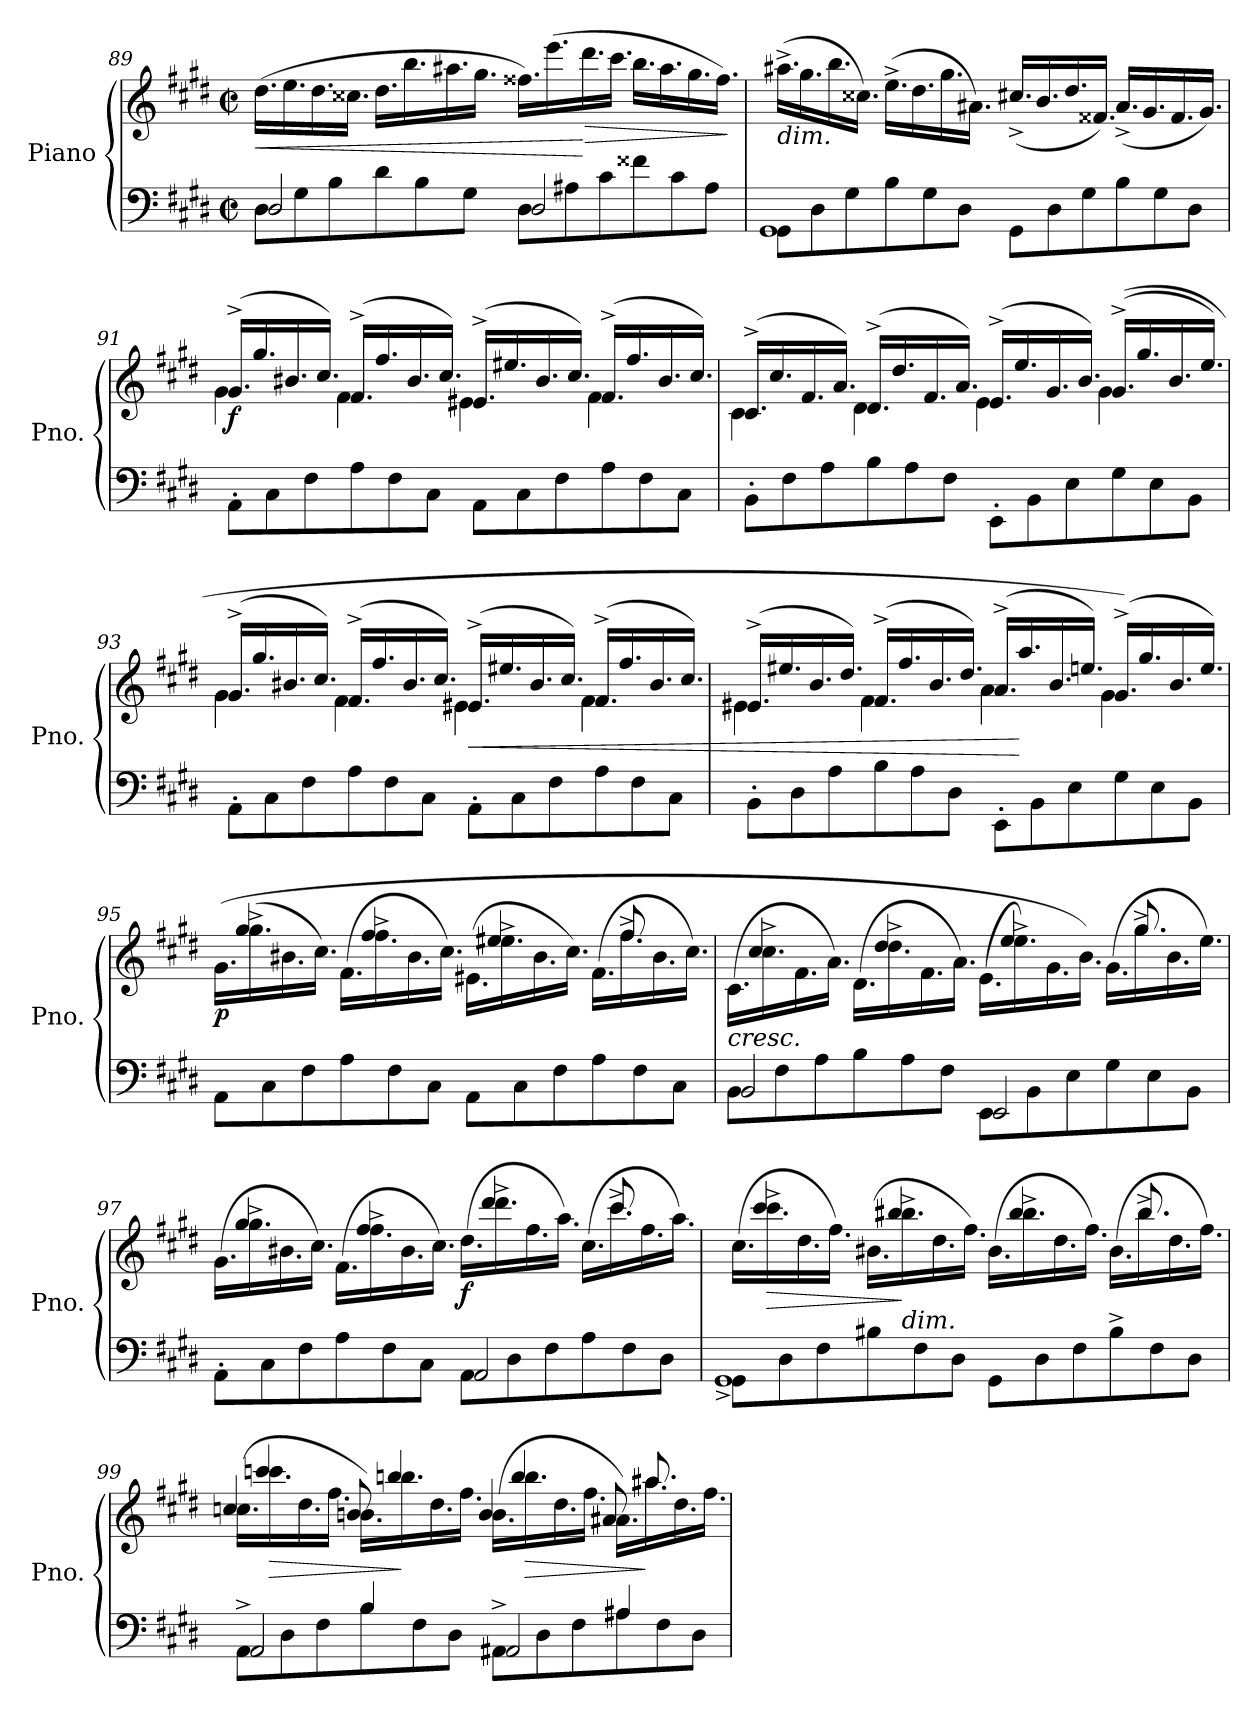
**kern	**kern	**dynam
*part1	*part1	*part1
*staff2	*staff1	*staff1/2
*I"Piano	*	*
*I'Pno.	*	*
!!LO:LB:g=z
*clefF4	*clefG2	*
*k[f#c#g#d#]	*k[f#c#g#d#]	*
*M2/2	*M2/2	*
*met(c|)	*met(c|)	*
*Xtuplet	*Xtuplet	*
=89	=89	=89
*^	*	*
!	!	!	!LO:HP:b
12D#\L	2D#/	(>24.dd#\LL	<
.	.	24.ee\	.
12G#\	.	.	.
.	.	24.dd#\	.
12B\	.	.	.
.	.	24.cc##X\JJ	.
12d#\	.	24.dd#\LL	.
.	.	24.bb\	.
12B\	.	.	.
.	.	24.aa#X\	.
12G#\J	.	.	.
.	.	24.gg#\JJ	.
12D#\L	2D#/	24.ff##X\LL)	.
.	.	(>24.eee\	.
12A#X\	.	.	.
!	!	!	!LO:HP:n=1:b
.	.	24.ddd#\	[ >
12c#\	.	.	.
.	.	24.ccc#\JJ	.
12f##X\	.	24.bb\LL	.
.	.	24.aa#\	.
12c#\	.	.	.
.	.	24.gg#\	.
12A#\J	.	.	.
.	.	24.ff##\JJ)	.
*v	*v	*	*
.	.	]
=90	=90	=90
*^	*	*
!	!	!LO:TX:b:i:t=dim.	!
12GG#\L	1GG#	(>24.aa#X^\LL	.
.	.	24.gg#\	.
12D#\	.	.	.
.	.	24.bb\	.
12G#\	.	.	.
.	.	24.cc##X\JJ)	.
12B\	.	(>24.ee^\LL	.
.	.	24.dd#\	.
12G#\	.	.	.
.	.	24.gg#\	.
12D#\J	.	.	.
.	.	24.a#X\JJ)	.
12GG#\L	.	(<24.cc#X^/LL	.
.	.	24.b/	.
12D#\	.	.	.
.	.	24.dd#/	.
12G#\	.	.	.
.	.	24.f##X/JJ)	.
12B\	.	(<24.a#^/LL	.
.	.	24.g#/	.
12G#\	.	.	.
.	.	24.f##/	.
12D#\J	.	.	.
.	.	24.g#/JJ)	.
*v	*v	*	*
=91	=91	=91
*	*^	*
!	!	!	!LO:DY:b
12AA'\L	(>24.g#^/LL	4g#\	f
.	24.gg#/	.	.
12C#\	.	.	.
.	24.b#X/	.	.
12F#\	.	.	.
.	24.cc#/JJ)	.	.
12A\	(>24.f#^/LL	4f#\	.
.	24.ff#/	.	.
12F#\	.	.	.
.	24.b#/	.	.
12C#\J	.	.	.
.	24.cc#/JJ)	.	.
12AA\L	(>24.e#X^/LL	4e#\	.
.	24.ee#X/	.	.
12C#\	.	.	.
.	24.b#/	.	.
12F#\	.	.	.
.	24.cc#/JJ)	.	.
12A\	(>24.f#^/LL	4f#\	.
.	24.ff#/	.	.
12F#\	.	.	.
.	24.b#/	.	.
12C#\J	.	.	.
.	24.cc#/JJ)	.	.
!!LO:PB:g=z	!!
=92	=92	=92	=92
12BB'\L	(>24.c#^/LL	4c#\	.
.	24.cc#/	.	.
12F#\	.	.	.
.	24.f#/	.	.
12A\	.	.	.
.	24.a/JJ)	.	.
12B\	(>24.d#^/LL	4d#\	.
.	24.dd#/	.	.
12A\	.	.	.
.	24.f#/	.	.
12F#\J	.	.	.
.	24.a/JJ)	.	.
12EE'\L	(>24.e^/LL	4e\	.
.	24.ee/	.	.
12BB\	.	.	.
.	24.g#/	.	.
12E\	.	.	.
.	24.b/JJ)	.	.
12G#\	(>(<24.g#^/LL	4g#\	.
.	24.gg#/	.	.
12E\	.	.	.
.	24.b/	.	.
12BB\J	.	.	.
.	24.ee/JJ)	.	.
=93	=93	=93	=93
12AA'\L	(>24.g#^/LL	4g#\	.
.	24.gg#/	.	.
12C#\	.	.	.
.	24.b#X/	.	.
12F#\	.	.	.
.	24.cc#/JJ)	.	.
12A\	(>24.f#^/LL	4f#\	.
.	24.ff#/	.	.
12F#\	.	.	.
.	24.b#/	.	.
12C#\J	.	.	.
.	24.cc#/JJ)	.	.
!	!	!	!LO:HP:b
12AA'\L	(>24.e#X^/LL	4e#\	<
.	24.ee#X/	.	.
12C#\	.	.	.
.	24.b#/	.	.
12F#\	.	.	.
.	24.cc#/JJ)	.	.
12A\	(>24.f#^/LL	4f#\	.
.	24.ff#/	.	.
12F#\	.	.	.
.	24.b#/	.	.
12C#\J	.	.	.
.	24.cc#/JJ)	.	.
=94	=94	=94	=94
12BB'\L	(>24.e#X^/LL	4e#\	.
.	24.ee#X/	.	.
12D#\	.	.	.
.	24.b/	.	.
12A\	.	.	.
.	24.dd#/JJ)	.	.
12B\	(>24.f#^/LL	4f#\	.
.	24.ff#/	.	.
12A\	.	.	.
.	24.b/	.	.
12D#\J	.	.	.
.	24.dd#/JJ)	.	.
12EE'\L	(>24.a^/LL	4a\	.
.	24.aa/	.	[
12BB\	.	.	.
.	24.b/	.	.
12E\	.	.	.
.	24.een/JJ)	.	.
12G#\	(>24.g#^/LL)	4g#\	.
.	24.gg#/	.	.
12E\	.	.	.
.	24.b/	.	.
12BB\J	.	.	.
.	24.ee/JJ)	.	.
!!LO:LB:g=z	!!
=95	=95	=95	=95
!	!	!	!LO:DY:b
12AA\L	(<24.g#\LL	16ryy	p
.	(>24.gg#^\	4gg#/	.
12C#\	.	.	.
.	24.b#X\	.	.
12F#\	.	.	.
.	24.cc#\JJ)	.	.
12A\	(<24.f#\LL	.	.
.	24.ff#^\	4ff#/	.
12F#\	.	.	.
.	24.b#\	.	.
12C#\J	.	.	.
.	24.cc#\JJ)	.	.
12AA\L	(<24.e#X\LL	.	.
.	24.ee#X^\	4ee#/	.
12C#\	.	.	.
.	24.b#\	.	.
12F#\	.	.	.
.	24.cc#\JJ)	.	.
12A\	(<24.f#\LL	.	.
!	!	!LO:N:head=solid	!
.	24.ff#^\	8.ff#/	.
12F#\	.	.	.
.	24.b#\	.	.
12C#\J	.	.	.
.	24.cc#\JJ)	.	.
=96	=96	=96	=96
*^	*	*	*
!	!	!LO:TX:b:i:t=cresc.	!	!
12BB\L	2BB/	(<24.c#\LL	16ryy	.
.	.	24.cc#^\	4cc#/	.
12F#\	.	.	.	.
.	.	24.f#\	.	.
12A\	.	.	.	.
.	.	24.a\JJ)	.	.
12B\	.	(<24.d#\LL	.	.
.	.	24.dd#^\	4dd#/	.
12A\	.	.	.	.
.	.	24.f#\	.	.
12F#\J	.	.	.	.
.	.	24.a\JJ)	.	.
12EE\L	2EE/	(<24.e\LL	.	.
.	.	24.ee^\)	4ee/	.
12BB\	.	.	.	.
.	.	24.g#\	.	.
12E\	.	.	.	.
.	.	24.b\JJ)	.	.
12G#\	.	(<24.g#\LL	.	.
!	!	!	!LO:N:head=solid	!
.	.	24.gg#^\	8.gg#/	.
12E\	.	.	.	.
.	.	24.b\	.	.
12BB\J	.	.	.	.
.	.	24.ee\JJ)	.	.
=97	=97	=97	=97	=97
12AA'\L	2ryy	(<24.g#\LL	16ryy	.
.	.	24.gg#^\	4gg#/	.
12C#\	.	.	.	.
.	.	24.b#X\	.	.
12F#\	.	.	.	.
.	.	24.cc#\JJ)	.	.
12A\	.	(<24.f#\LL	.	.
.	.	24.ff#^\	4ff#/	.
12F#\	.	.	.	.
.	.	24.b#\	.	.
12C#\J	.	.	.	.
.	.	24.cc#\JJ)	.	.
!	!	!	!	!LO:DY:b
12AA\L	2AA/	(<24.dd#\LL	.	f
.	.	24.ddd#^\	4ddd#/	.
12D#\	.	.	.	.
.	.	24.ff#\	.	.
12F#\	.	.	.	.
.	.	24.aa\JJ)	.	.
12A\	.	(<24.cc#\LL	.	.
!	!	!	!LO:N:head=solid	!
.	.	24.ccc#^\	8.ccc#/	.
12F#\	.	.	.	.
.	.	24.ff#\	.	.
12D#\J	.	.	.	.
.	.	24.aa\JJ)	.	.
!!LO:LB:g=z	!!
=98	=98	=98	=98	=98
12GG#\L	1GG#^	(<24.cc#\LL	16ryy	.
!	!	!	!	!LO:HP:b
.	.	24.ccc#^\	4ccc#/	>
12D#\	.	.	.	.
.	.	24.dd#\	.	.
12F#\	.	.	.	.
.	.	24.ff#\JJ)	.	.
12B#X\	.	(<24.b#X\LL	.	.
!	!	!LO:TX:b:i:t=dim.	!	!
.	.	24.bb#X^\	4bb#/	]
12F#\	.	.	.	.
.	.	24.dd#\	.	.
12D#\J	.	.	.	.
.	.	24.ff#\JJ)	.	.
12GG#\L	.	(<24.b#\LL	.	.
.	.	24.bb#^\	4bb#/	.
12D#\	.	.	.	.
.	.	24.dd#\	.	.
12F#\	.	.	.	.
.	.	24.ff#\JJ)	.	.
12B#^\	.	(<24.b#\LL	.	.
!	!	!	!LO:N:head=solid	!
.	.	24.bb#^\	8.bb#/	.
12F#\	.	.	.	.
.	.	24.dd#\	.	.
12D#\J	.	.	.	.
.	.	24.ff#\JJ)	.	.
=99	=99	=99	=99	=99
*	*^	*	*^	*
12AA^\L	2AA/	4ryy	(<24.ccn\LL	4cc/	16ryy	.
!	!	!	!	!	!	!LO:HP:b
.	.	.	24.cccn\	.	4ccc/	>
12D#\	.	.	.	.	.	.
.	.	.	24.dd#\	.	.	.
12F#\	.	.	.	.	.	.
.	.	.	24.ff#\JJ	.	.	.
12B\	.	4B/	24.bn\LL)	8b/	.	.
.	.	.	24.bbn\	.	4bb/	]
12F#\	.	.	.	.	.	.
.	.	.	24.dd#\	8ryy	.	.
12D#\J	.	.	.	.	.	.
.	.	.	24.ff#\JJ	.	.	.
12AA#X^\L	2AA#/	4ryy	(<24.b\LL	4b/	.	.
!	!	!	!	!	!	!LO:HP:b
.	.	.	24.bb\	.	4bb/	>
12D#\	.	.	.	.	.	.
.	.	.	24.dd#\	.	.	.
12F#\	.	.	.	.	.	.
.	.	.	24.ff#\JJ	.	.	.
12A#X\	.	4A#/	24.a#X\LL)	8a#/	.	.
!	!	!	!	!	!LO:N:head=solid	!
.	.	.	24.aa#X\	.	8.aa#/	]
12F#\	.	.	.	.	.	.
.	.	.	24.dd#\	8ryy	.	.
12D#\J	.	.	.	.	.	.
.	.	.	24.ff#\JJ	.	.	.
*v	*v	*v	*	*	*	*
*	*v	*v	*v	*
=	=	=
*-	*-	*-
